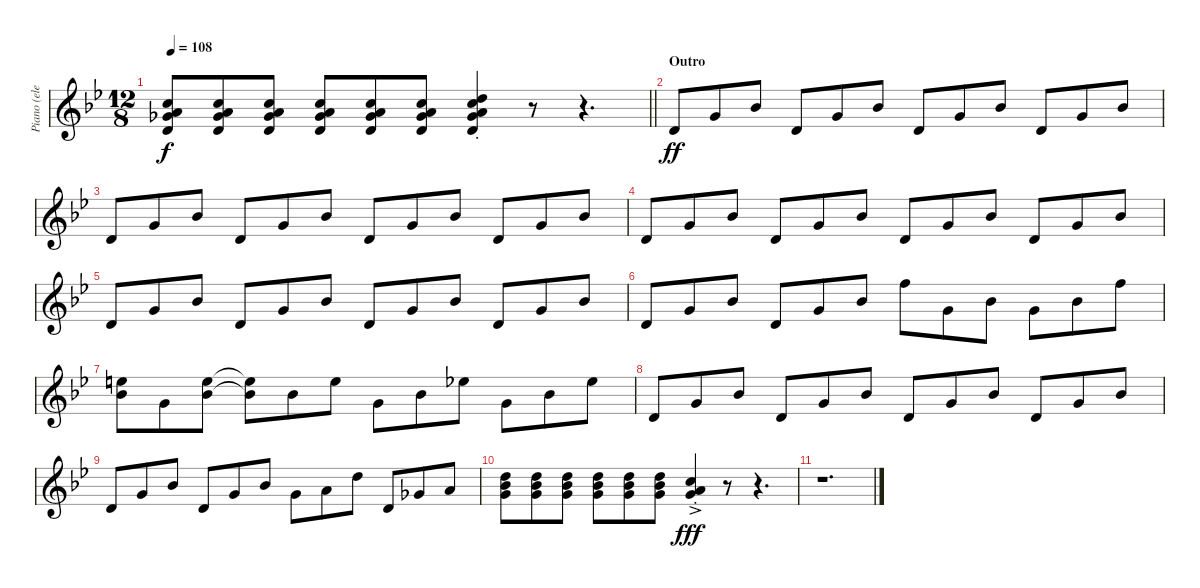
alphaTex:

\track ("Piano (elec.)" "Piano (ele") {instrument electricgrandpiano}
\staff {score}
\tuning (E4 B3 G3 D3 A2 E2) {hide}
\ts (12 8)
\tempo 108
\clef g2
\barLineRight lightlight
\ks gminor
(8.1 10.2 11.3 12.4).8{dy f} (8.1 10.2 11.3 12.4).8 (8.1 10.2 11.3 12.4).8 (8.1 10.2 11.3 12.4).8 (8.1 10.2 11.3 12.4).8 (8.1 10.2 11.3 12.4).8 (10.1{st} 13.2{st} 14.3{st} 16.4{st} 17.5{st}).4 r.8 r.4{d} |
\section ("" "Outro")
7.3.8{dy ff} 8.2.8 6.1.8 7.3.8 8.2.8 6.1.8 7.3.8 8.2.8 6.1.8 7.3.8 8.2.8 6.1.8 |
7.3.8 8.2.8 6.1.8 7.3.8 8.2.8 6.1.8 7.3.8 8.2.8 6.1.8 7.3.8 8.2.8 6.1.8 |
7.3.8 8.2.8 6.1.8 7.3.8 8.2.8 6.1.8 7.3.8 8.2.8 6.1.8 7.3.8 8.2.8 6.1.8 |
7.3.8 8.2.8 6.1.8 7.3.8 8.2.8 6.1.8 7.3.8 8.2.8 6.1.8 7.3.8 8.2.8 6.1.8 |
7.3.8 8.2.8 6.1.8 7.3.8 8.2.8 6.1.8 13.1.8 12.3.8 11.2.8 12.3.8 11.2.8 13.1.8 |
(12.1 11.2).8 12.3.8 (12.1 11.2).8 (12.1{t} 11.2{t}).8 11.2.8 12.1.8 12.3.8 11.2.8 11.1.8 12.3.8 11.2.8 11.1.8 |
7.3.8 8.2.8 6.1.8 7.3.8 8.2.8 6.1.8 7.3.8 8.2.8 6.1.8 7.3.8 8.2.8 6.1.8 |
7.3.8 8.2.8 6.1.8 7.3.8 8.2.8 6.1.8 8.2.8 10.2.8 10.1.8 7.3.8 7.2.8 5.1.8 |
(10.1 11.2 12.3).8 (10.1 11.2 12.3).8 (10.1 11.2 12.3).8 (10.1 11.2 12.3).8 (10.1 11.2 12.3).8 (10.1 11.2 12.3).8 (8.1{ac st} 10.2{ac st} 12.3{ac st}).4{dy fff} r.8 r.4{d} |
r.1{d}
